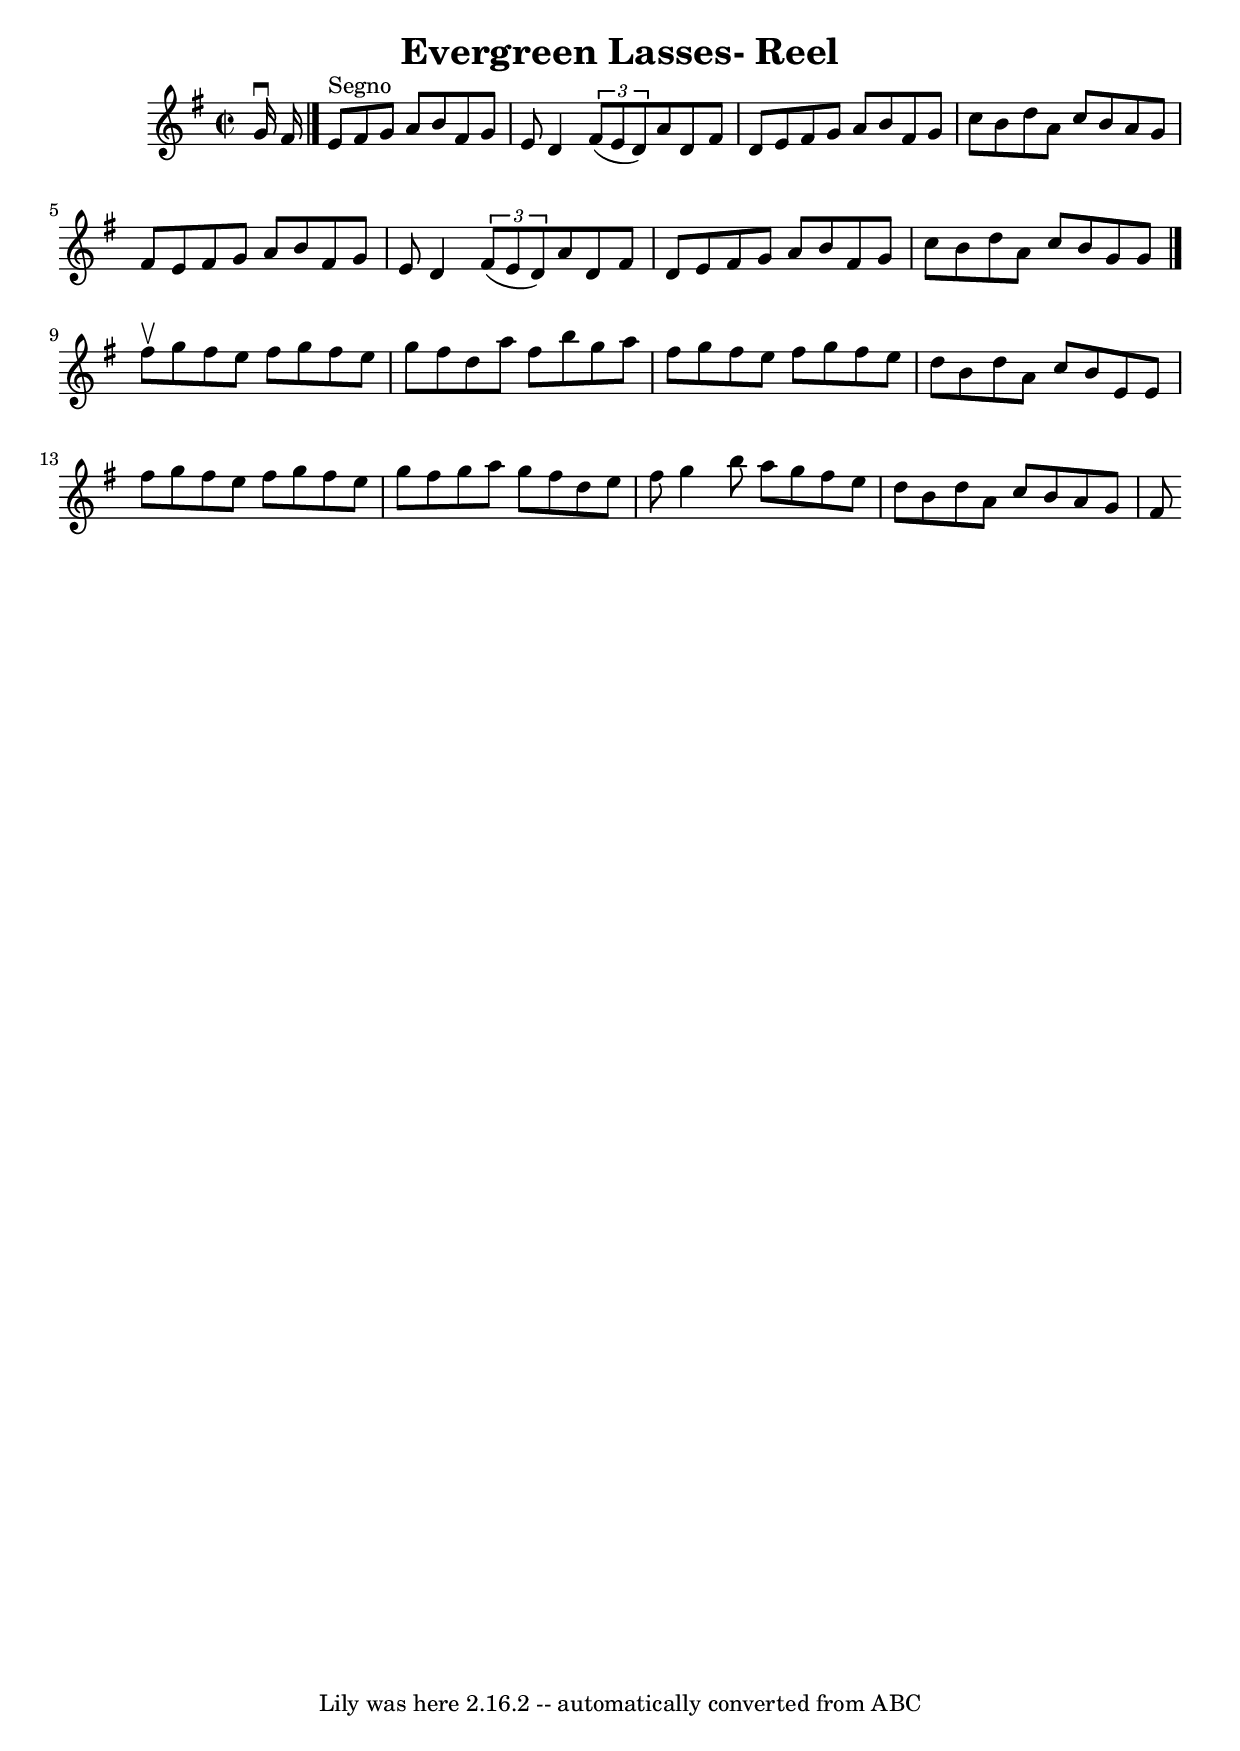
\version "2.16.2"
\include "Mammoth.ily"
\header {
  %% book = "Ryan's Mammoth Collection"
 crossRefNumber = "1"
 footnotes = "\\\\156"
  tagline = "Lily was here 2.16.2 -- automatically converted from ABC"
  title = "Evergreen Lasses- Reel"

}
voicedefault =  {


  \override Staff.TimeSignature #'style = #'C
  \time 2/2 
  \key e \minor g'16^\downbow fis'16    \bar "|." e'8^"Segno" fis'8 g'8 a'8 b'8 fis'8 g'8 e'8     |
 d'4  
  \times 2/3 { fis'8 (e'8 d'8)  	     } a'8 d'8 fis'8 d'8      |
 e'8 fis'8 g'8 a'8 b'8 fis'8 g'8 c''8     |
 b'8 d''8 a'8 c''8 b'8 a'8 g'8 fis'8    |
 e'8 fis'8 g'8 a'8 b'8 fis'8 g'8 e'8     |
 d'4  
  \times 2/3 { fis'8 (e'8 d'8)  	     } a'8 d'8 fis'8 d'8      |
 e'8 fis'8 g'8 a'8 b'8 fis'8 g'8 c''8     |
 b'8 d''8 a'8 c''8 b'8 g'8 g'8    \bar "|." fis''8^\upbow  |
 g''8 fis''8 e''8 fis''8 g''8 fis''8 e''8 g''8     |
 fis''8 d''8 a''8 fis''8 b''8 g''8 a''8 fis''8     |
 g''8 fis''8 e''8 fis''8 g''8 fis''8 e''8 d''8     |
 b'8 d''8 a'8 c''8 b'8 e'8 e'8 fis''8     |
 g''8 fis''8 e''8 fis''8 g''8 fis''8 e''8 g''8     |
 fis''8 g''8 a''8 g''8 fis''8 d''8 e''8 fis''8     |
 g''4 b''8 a''8 g''8 fis''8 e''8 d''8     |
 b'8 d''8 a'8 c''8 b'8 a'8 g'8 fis'8      \bar " |."   

}

\score{
  <<

    \context Staff="default"
    {
      \voicedefault 
      
    }

  >>
  \layout {
    
  }
  \midi {
  }

}
